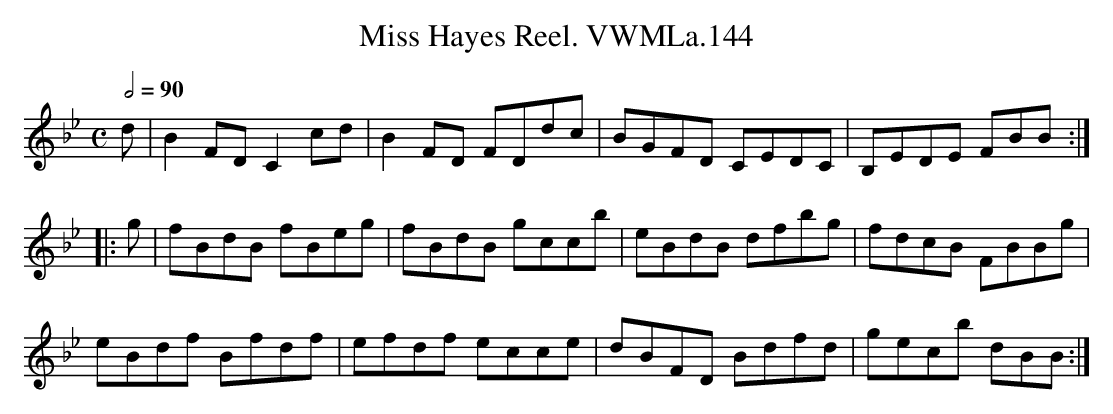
X:1
T:Miss Hayes Reel. VWMLa.144
M:C
L:1/8
Q:2/4=90
K:Bb
d|B2FD C2cd|B2FD FDdc|BGFD CEDC|B,EDE FBB:|
|:g|fBdB fBeg|fBdB gccb|\
eBdB dfbg|fdcB FBBg|
eBdf Bfdf|efdf ecce|dBFD Bdfd|gecb dBB:|
